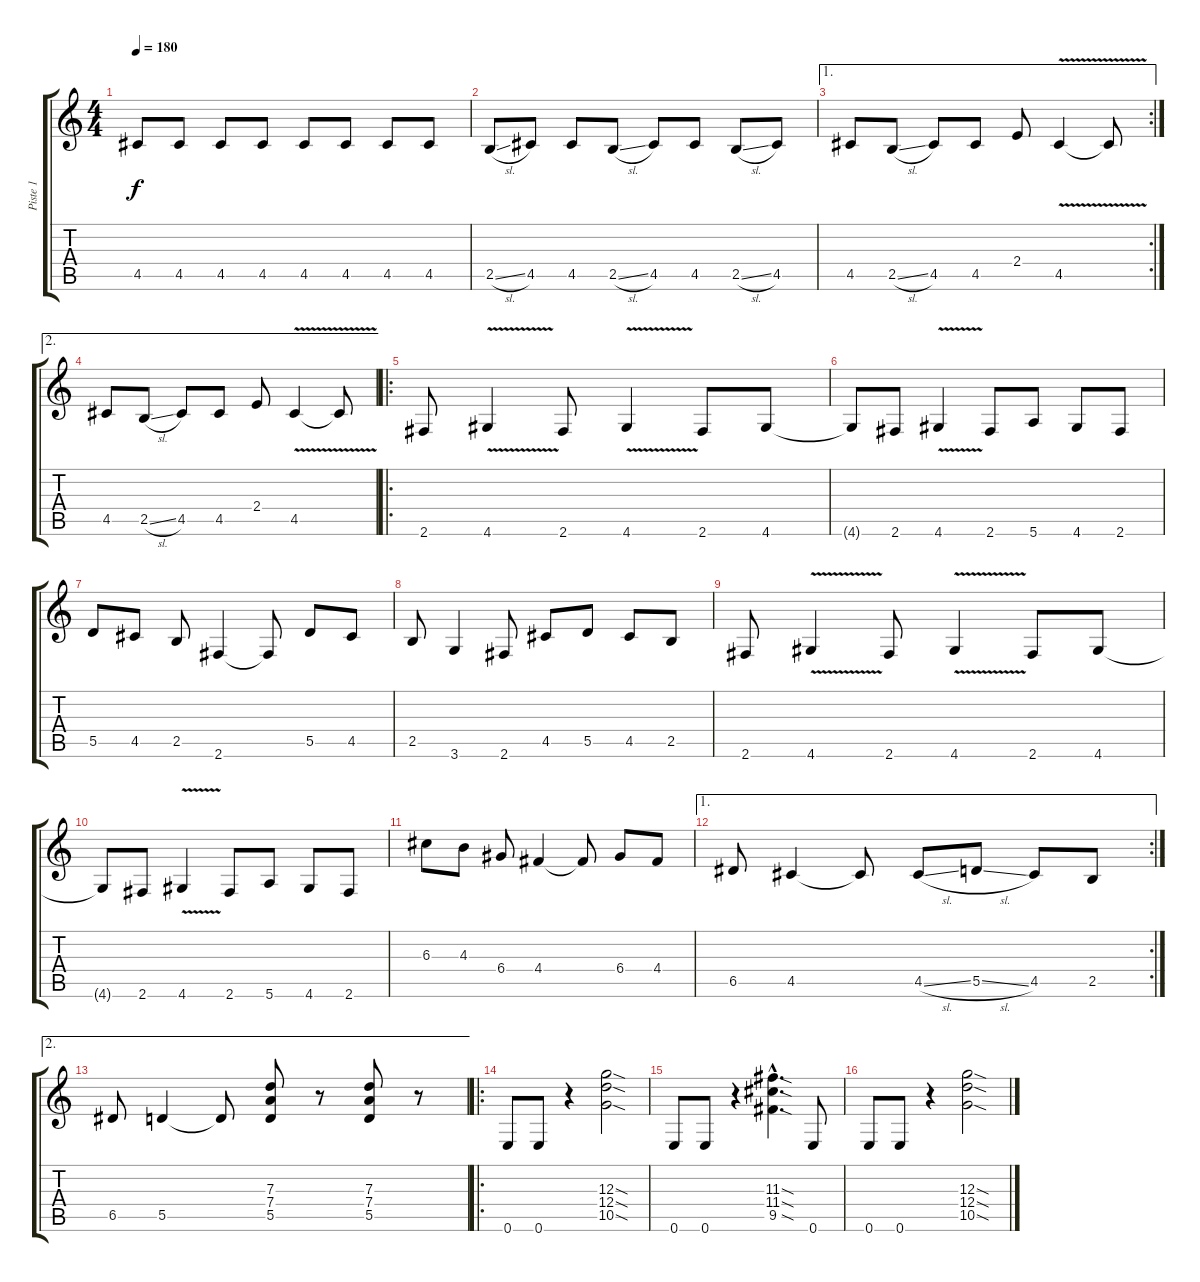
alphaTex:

\track ("Piste 1" "Piste 1") {instrument overdrivenguitar}
\staff {score tabs}
\tuning (E4 B3 G3 D3 A2 E2) {hide}
\ts (4 4)
\tempo 180
\clef g2
\ks c
4.5.8{dy f} 4.5.8 4.5.8 4.5.8 4.5.8 4.5.8 4.5.8 4.5.8 |
2.5{sl}.8 4.5.8 4.5.8 2.5{sl}.8 4.5.8 4.5.8 2.5{sl}.8 4.5.8 |
\ae 1
\rc 2
4.5.8 2.5{sl}.8 4.5.8 4.5.8 2.4.8 4.5{v}.4 4.5{t}.8 |
\ae 2
4.5.8 2.5{sl}.8 4.5.8 4.5.8 2.4.8 4.5{v}.4 4.5{t}.8 |
\ro
2.6.8 4.6{v}.4 2.6.8 4.6{v}.4 2.6.8 4.6.8 |
4.6{t}.8 2.6.8 4.6{v}.4 2.6.8 5.6.8 4.6.8 2.6.8 |
5.5.8 4.5.8 2.5.8 2.6.4 2.6{t}.8 5.5.8 4.5.8 |
2.5.8 3.6.4 2.6.8 4.5.8 5.5.8 4.5.8 2.5.8 |
2.6.8 4.6{v}.4 2.6.8 4.6{v}.4 2.6.8 4.6.8 |
4.6{t}.8 2.6.8 4.6{v}.4 2.6.8 5.6.8 4.6.8 2.6.8 |
6.3.8 4.3.8 6.4.8 4.4.4 4.4{t}.8 6.4.8 4.4.8 |
\ae 1
\rc 2
6.5.8 4.5.4 4.5{t}.8 4.5{sl}.8 5.5{sl}.8 4.5.8 2.5.8 |
\ae 2
6.5.8 5.5.4 5.5{t}.8 (7.3 7.4 5.5).8 r.8 (7.3 7.4 5.5).8 r.8 |
\ro
0.6.8 0.6.8 r.4 (12.3{sod} 12.4{sod} 10.5{sod}).2 |
0.6.8 0.6.8 r.4 (11.3{sod hac} 11.4{sod hac} 9.5{sod hac}).4{d} 0.6.8 |
0.6.8 0.6.8 r.4 (12.3{sod} 12.4{sod} 10.5{sod}).2
